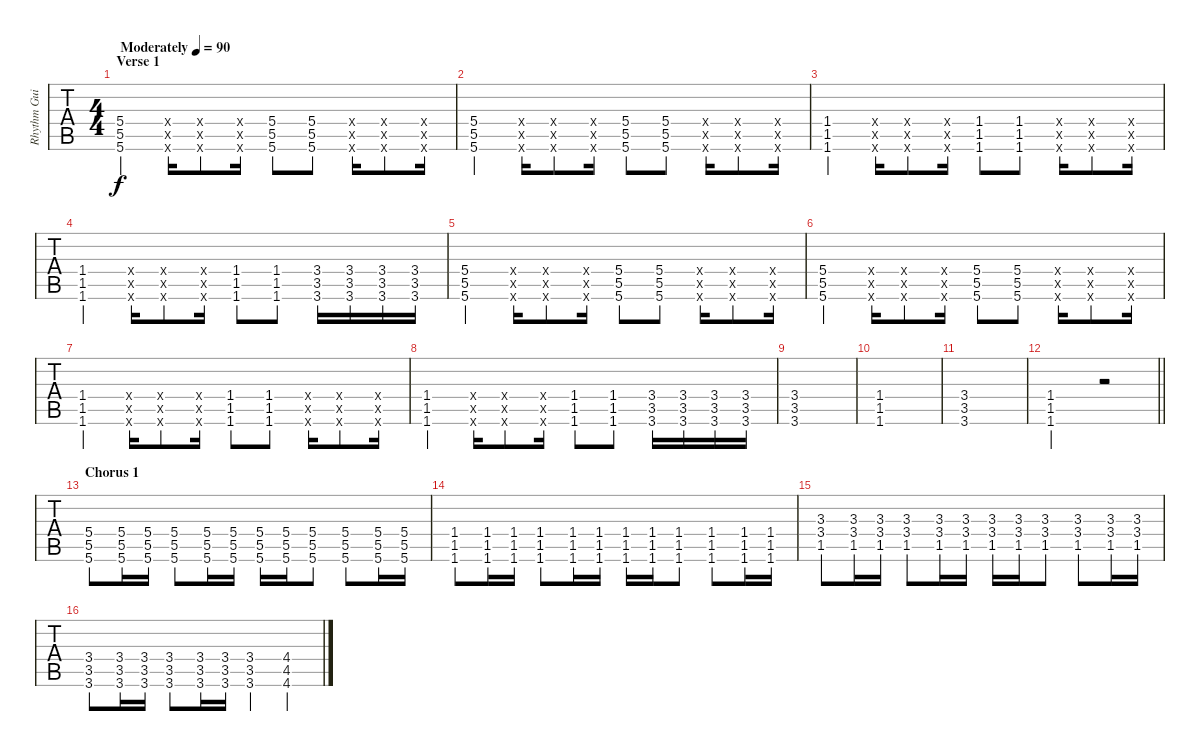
\track ("Rhythm Guitar" "Rhythm Gui") {instrument distortionguitar}
\staff {tabs}
\tuning (D4 A3 F3 C3 G2 C2) {hide}
\ts (4 4)
\section ("" "Verse 1")
\tempo (90 "Moderately")
\clef g2
\ks c
(5.4 5.5 5.6).4{dy f instrument distortionguitar} (0.4{x} 0.5{x} 0.6{x}).16 (0.4{x} 0.5{x} 0.6{x}).8 (0.4{x} 0.5{x} 0.6{x}).16 (5.4 5.5 5.6).8 (5.4 5.5 5.6).8 (0.4{x} 0.5{x} 0.6{x}).16 (0.4{x} 0.5{x} 0.6{x}).8 (0.4{x} 0.5{x} 0.6{x}).16 |
(5.4 5.5 5.6).4 (0.4{x} 0.5{x} 0.6{x}).16 (0.4{x} 0.5{x} 0.6{x}).8 (0.4{x} 0.5{x} 0.6{x}).16 (5.4 5.5 5.6).8 (5.4 5.5 5.6).8 (0.4{x} 0.5{x} 0.6{x}).16 (0.4{x} 0.5{x} 0.6{x}).8 (0.4{x} 0.5{x} 0.6{x}).16 |
(1.4 1.5 1.6).4 (0.4{x} 0.5{x} 0.6{x}).16 (0.4{x} 0.5{x} 0.6{x}).8 (0.4{x} 0.5{x} 0.6{x}).16 (1.4 1.5 1.6).8 (1.4 1.5 1.6).8 (0.4{x} 0.5{x} 0.6{x}).16 (0.4{x} 0.5{x} 0.6{x}).8 (0.4{x} 0.5{x} 0.6{x}).16 |
(1.4 1.5 1.6).4 (0.4{x} 0.5{x} 0.6{x}).16 (0.4{x} 0.5{x} 0.6{x}).8 (0.4{x} 0.5{x} 0.6{x}).16 (1.4 1.5 1.6).8 (1.4 1.5 1.6).8 (3.4 3.5 3.6).16 (3.4 3.5 3.6).16 (3.4 3.5 3.6).16 (3.4 3.5 3.6).16 |
(5.4 5.5 5.6).4 (0.4{x} 0.5{x} 0.6{x}).16 (0.4{x} 0.5{x} 0.6{x}).8 (0.4{x} 0.5{x} 0.6{x}).16 (5.4 5.5 5.6).8 (5.4 5.5 5.6).8 (0.4{x} 0.5{x} 0.6{x}).16 (0.4{x} 0.5{x} 0.6{x}).8 (0.4{x} 0.5{x} 0.6{x}).16 |
(5.4 5.5 5.6).4 (0.4{x} 0.5{x} 0.6{x}).16 (0.4{x} 0.5{x} 0.6{x}).8 (0.4{x} 0.5{x} 0.6{x}).16 (5.4 5.5 5.6).8 (5.4 5.5 5.6).8 (0.4{x} 0.5{x} 0.6{x}).16 (0.4{x} 0.5{x} 0.6{x}).8 (0.4{x} 0.5{x} 0.6{x}).16 |
(1.4 1.5 1.6).4 (0.4{x} 0.5{x} 0.6{x}).16 (0.4{x} 0.5{x} 0.6{x}).8 (0.4{x} 0.5{x} 0.6{x}).16 (1.4 1.5 1.6).8 (1.4 1.5 1.6).8 (0.4{x} 0.5{x} 0.6{x}).16 (0.4{x} 0.5{x} 0.6{x}).8 (0.4{x} 0.5{x} 0.6{x}).16 |
(1.4 1.5 1.6).4 (0.4{x} 0.5{x} 0.6{x}).16 (0.4{x} 0.5{x} 0.6{x}).8 (0.4{x} 0.5{x} 0.6{x}).16 (1.4 1.5 1.6).8 (1.4 1.5 1.6).8 (3.4 3.5 3.6).16 (3.4 3.5 3.6).16 (3.4 3.5 3.6).16 (3.4 3.5 3.6).16 |
(3.4 3.5 3.6).1 |
(1.4 1.5 1.6).1 |
(3.4 3.5 3.6).1 |
\barLineRight lightlight
(1.4 1.5 1.6).2 r.2 |
\section ("" "Chorus 1")
(5.4 5.5 5.6).8 (5.4 5.5 5.6).16 (5.4 5.5 5.6).16 (5.4 5.5 5.6).8 (5.4 5.5 5.6).16 (5.4 5.5 5.6).16 (5.4 5.5 5.6).16 (5.4 5.5 5.6).16 (5.4 5.5 5.6).8 (5.4 5.5 5.6).8 (5.4 5.5 5.6).16 (5.4 5.5 5.6).16 |
(1.4 1.5 1.6).8 (1.4 1.5 1.6).16 (1.4 1.5 1.6).16 (1.4 1.5 1.6).8 (1.4 1.5 1.6).16 (1.4 1.5 1.6).16 (1.4 1.5 1.6).16 (1.4 1.5 1.6).16 (1.4 1.5 1.6).8 (1.4 1.5 1.6).8 (1.4 1.5 1.6).16 (1.4 1.5 1.6).16 |
(3.3 3.4 1.5).8 (3.3 3.4 1.5).16 (3.3 3.4 1.5).16 (3.3 3.4 1.5).8 (3.3 3.4 1.5).16 (3.3 3.4 1.5).16 (3.3 3.4 1.5).16 (3.3 3.4 1.5).16 (3.3 3.4 1.5).8 (3.3 3.4 1.5).8 (3.3 3.4 1.5).16 (3.3 3.4 1.5).16 |
(3.4 3.5 3.6).8 (3.4 3.5 3.6).16 (3.4 3.5 3.6).16 (3.4 3.5 3.6).8 (3.4 3.5 3.6).16 (3.4 3.5 3.6).16 (3.4 3.5 3.6).4 (4.4 4.5 4.6).4
